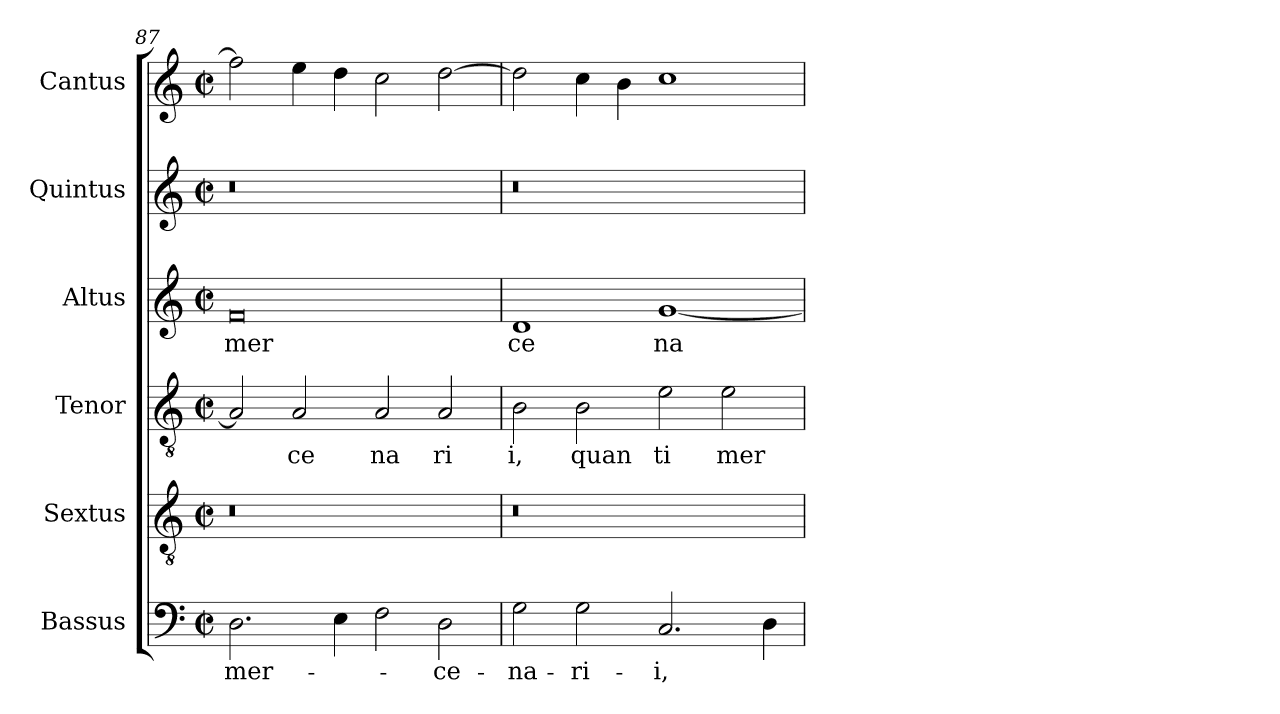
**kern	**text	**kern	**kern	**text	**kern	**text	**kern	**kern
*part6	*part6	*part5	*part4	*part4	*part3	*part3	*part2	*part1
*staff6	*staff6	*staff5	*staff4	*staff4	*staff3	*staff3	*staff2	*staff1
*I"Bassus	*	*I"Sextus	*I"Tenor	*	*I"Altus	*	*I"Quintus	*I"Cantus
*clefF4	*	*clefGv2	*clefGv2	*	*clefG2	*	*clefG2	*clefG2
*M2/2	*	*M2/2	*M2/2	*	*M2/2	*	*M2/2	*M2/2
*met(c|)	*	*met(c|)	*met(c|)	*	*met(c|)	*	*met(c|)	*met(c|)
=87	=87	=87	=87	=87	=87	=87	=87	=87
!	!LO:LY:b	!	!	!	!	!LO:LY:b:cj	!	!
2.D\	mer-	0r	2A/]	.	0f	mer	0r	2ff\]
!	!	!	!	!LO:LY:b:cj	!	!	!	!
.	.	.	2A/	ce	.	.	.	4ee\
4E\	.	.	.	.	.	.	.	4dd\
!	!	!	!	!LO:LY:b:cj	!	!	!	!
2F\	.	.	2A/	na	.	.	.	2cc\
!	!LO:LY:b:cj	!	!	!LO:LY:b:cj	!	!	!	!
2D\	-ce-	.	2A/	ri	.	.	.	[>2dd\
=88	=88	=88	=88	=88	=88	=88	=88	=88
!	!LO:LY:b:cj	!	!	!LO:LY:b:cj	!	!LO:LY:b:cj	!	!
2G\	-na-	0r	2B\	i,	1d	ce	0r	2dd\]
!	!LO:LY:b:cj	!	!	!LO:LY:b:cj	!	!	!	!
2G\	-ri-	.	2B\	quan	.	.	.	4cc\
.	.	.	.	.	.	.	.	4b\
!	!LO:LY:b:cj	!	!	!LO:LY:b:cj	!	!LO:LY:b:cj	!	!
2.C/	-i,	.	2e\	ti	[<1g	na	.	1cc
!	!	!	!	!LO:LY:b:cj	!	!	!	!
.	.	.	2e\	mer	.	.	.	.
4D\	.	.	.	.	.	.	.	.
=	=	=	=	=	=	=	=	=
*-	*-	*-	*-	*-	*-	*-	*-	*-
